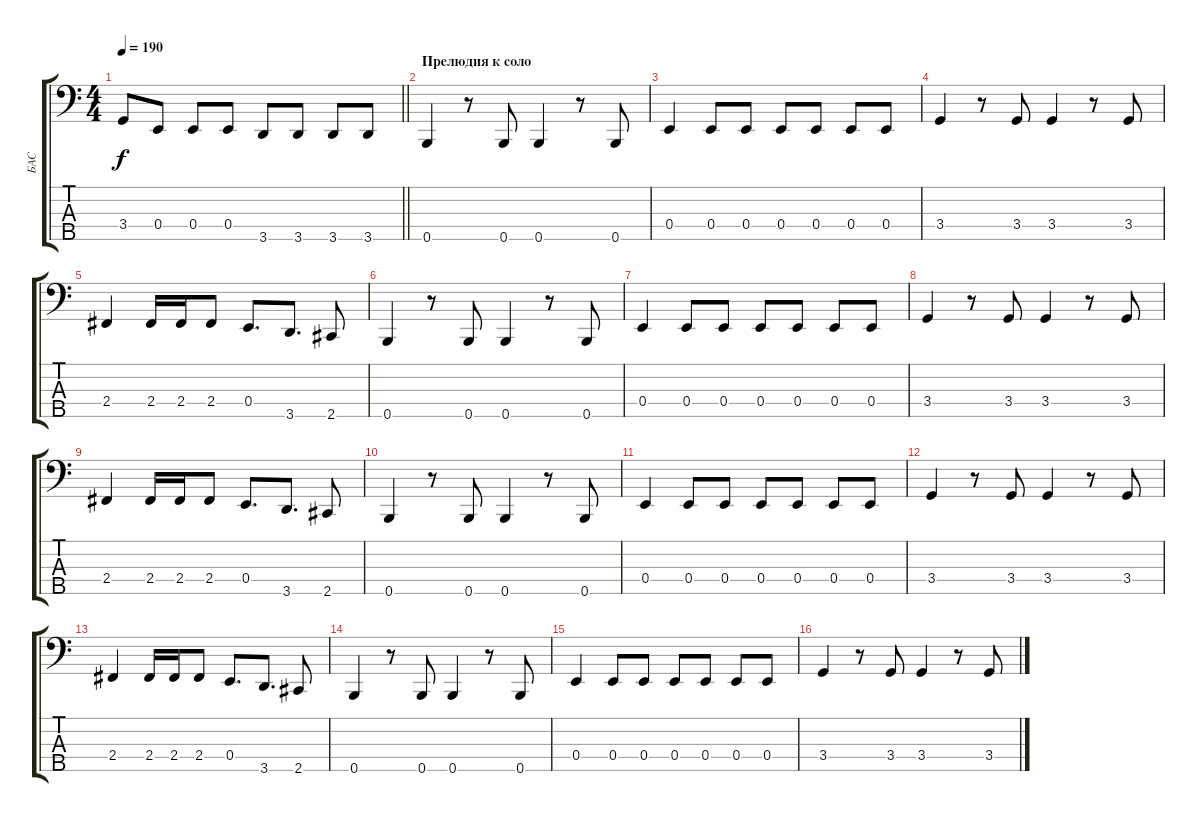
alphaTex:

\track ("БАС" "БАС") {instrument electricbasspick}
\staff {score tabs}
\tuning (G2 D2 A1 E1 B0) {hide}
\ts (4 4)
\tempo 190
\clef f4
\barLineRight lightlight
\ks c
3.4.8{dy f} 0.4.8 0.4.8 0.4.8 3.5.8 3.5.8 3.5.8 3.5.8 |
\section ("" "Прелюдия к соло")
0.5.4 r.8 0.5.8 0.5.4 r.8 0.5.8 |
0.4.4 0.4.8 0.4.8 0.4.8 0.4.8 0.4.8 0.4.8 |
3.4.4 r.8 3.4.8 3.4.4 r.8 3.4.8 |
2.4.4 2.4.16 2.4.16 2.4.8 0.4.8{d} 3.5.8{d} 2.5.8 |
0.5.4 r.8 0.5.8 0.5.4 r.8 0.5.8 |
0.4.4 0.4.8 0.4.8 0.4.8 0.4.8 0.4.8 0.4.8 |
3.4.4 r.8 3.4.8 3.4.4 r.8 3.4.8 |
2.4.4 2.4.16 2.4.16 2.4.8 0.4.8{d} 3.5.8{d} 2.5.8 |
0.5.4 r.8 0.5.8 0.5.4 r.8 0.5.8 |
0.4.4 0.4.8 0.4.8 0.4.8 0.4.8 0.4.8 0.4.8 |
3.4.4 r.8 3.4.8 3.4.4 r.8 3.4.8 |
2.4.4 2.4.16 2.4.16 2.4.8 0.4.8{d} 3.5.8{d} 2.5.8 |
0.5.4 r.8 0.5.8 0.5.4 r.8 0.5.8 |
0.4.4 0.4.8 0.4.8 0.4.8 0.4.8 0.4.8 0.4.8 |
3.4.4 r.8 3.4.8 3.4.4 r.8 3.4.8
